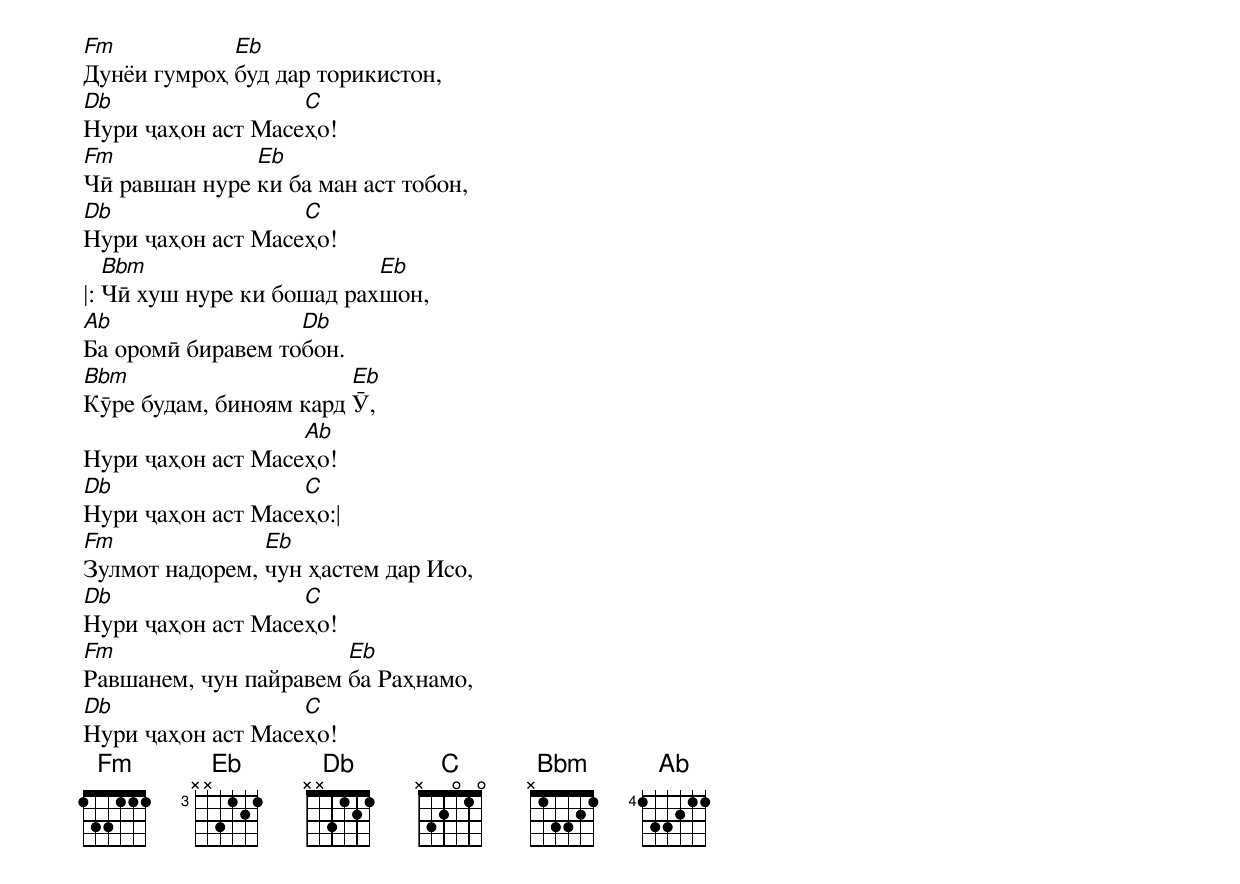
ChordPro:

[Fm]Дунёи гумроҳ [Eb]буд дар торикистон,
[Db]Нури ҷаҳон аст Масе[C]ҳо!
[Fm]Чӣ равшан нуре [Eb]ки ба ман аст тобон,
[Db]Нури ҷаҳон аст Масе[C]ҳо!
|: [Bbm]Чӣ хуш нуре ки бошад рах[Eb]шон,
[Ab]Ба оромӣ биравем то[Db]бон.
[Bbm]Кӯре будам, биноям кард [Eb]Ӯ,
Нури ҷаҳон аст Масе[Ab]ҳо!
[Db]Нури ҷаҳон аст Масе[C]ҳо:|
[Fm]Зулмот надорем, [Eb]чун ҳастем дар Исо,
[Db]Нури ҷаҳон аст Масе[C]ҳо!
[Fm]Равшанем, чун пайравем [Eb]ба Раҳнамо,
[Db]Нури ҷаҳон аст Масе[C]ҳо!
